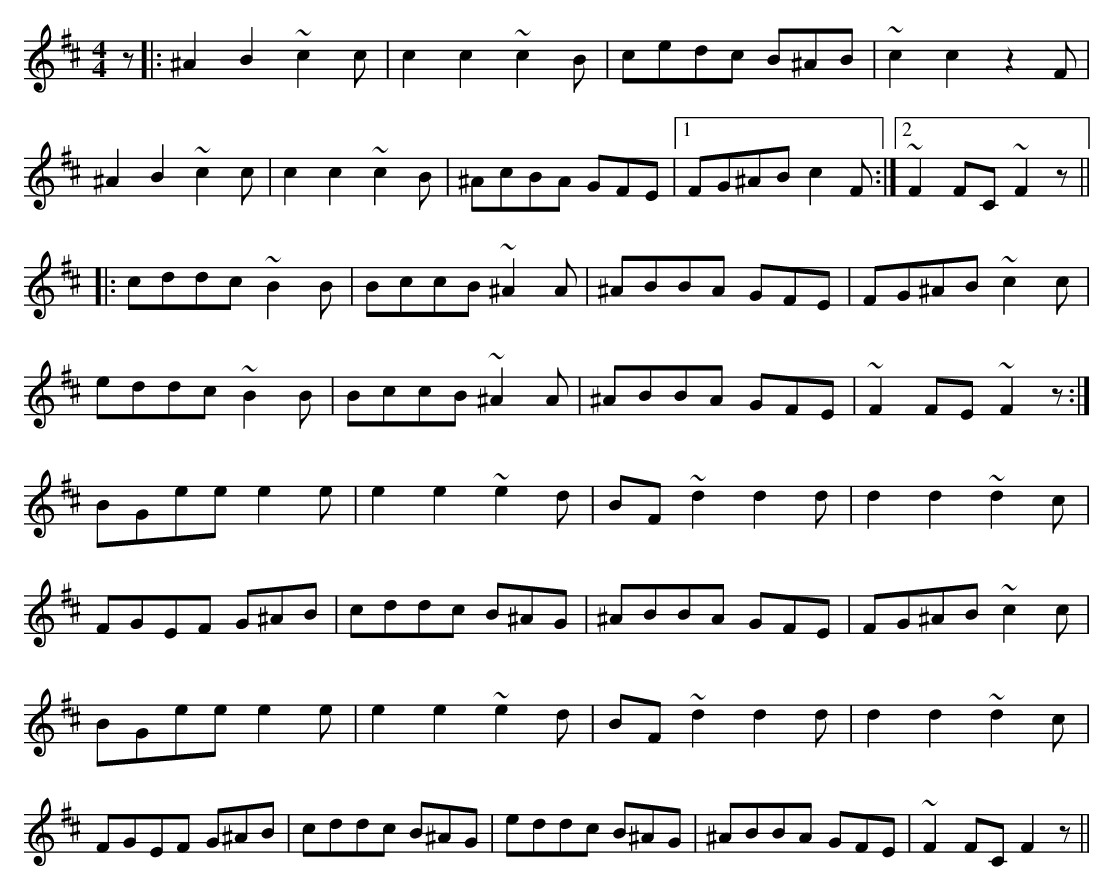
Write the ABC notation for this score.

X:1
M:4/4
K:Bmin
z|:^A2B2 ~c2c|c2c2 ~c2B|cedc B^AB|~c2c2 z2F|
^A2B2 ~c2c|c2c2 ~c2B|^AcBA GFE|1 FG^AB c2F:|2 ~F2FC ~F2z||
|:cddc ~B2B|BccB ~^A2A|^ABBA GFE|FG^AB ~c2c|
eddc ~B2B|BccB ~^A2A|^ABBA GFE|~F2FE~F2z:|
BGee e2e|e2e2 ~e2d|BF~d2 d2d|d2d2 ~d2c|
FGEF G^AB|cddc B^AG|^ABBA GFE|FG^AB ~c2c|
BGee e2e|e2e2 ~e2d|BF~d2 d2d|d2d2 ~d2c|
FGEF G^AB|cddc B^AG|eddc B^AG|^ABBA GFE|~F2FC F2z||
